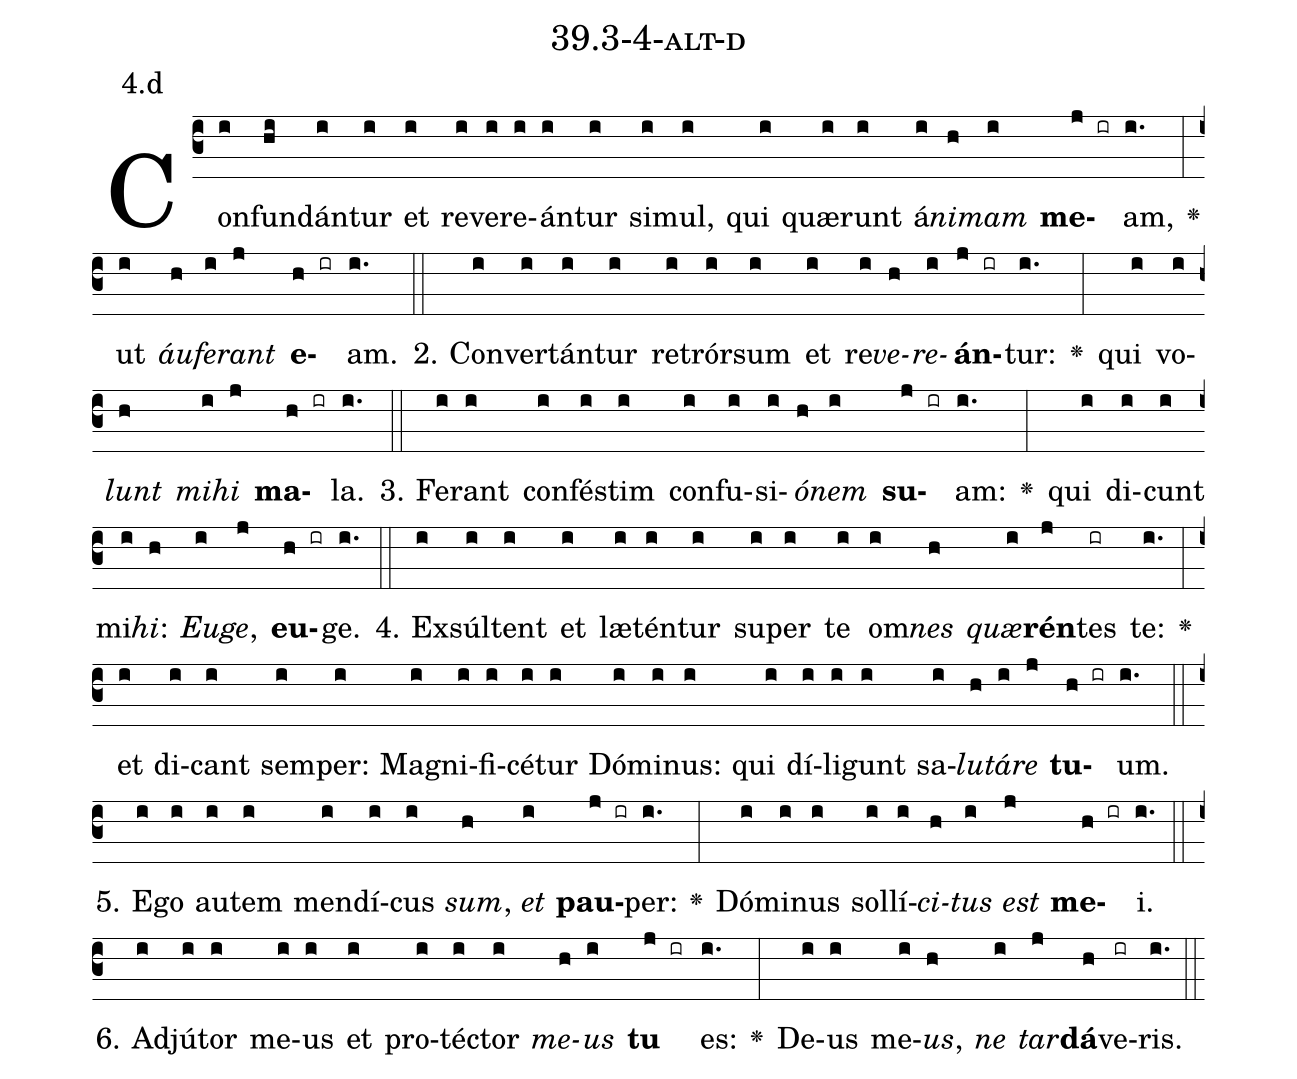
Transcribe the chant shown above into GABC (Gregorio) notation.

name: 39.3-4-alt-d;
annotation: 4.d;
%%
(c3)Con(i)fun(hi)dán(i)tur(i) et(i) re(i)ve(i)re(i)án(i)tur(i) si(i)mul,(i) qui(i) quæ(i)runt(i) á(i)<i>ni</i>(h)<i>mam</i>(i) <b>me</b>(j ir)am,(i.) <v>\greheightstar</v>(:) ut(i) <i>áu</i>(h)<i>fe</i>(i)<i>rant</i>(j) <b>e</b>(h ir)am.(i.) (::)
2. Con(i)ver(i)tán(i)tur(i) re(i)trór(i)sum(i) et(i) re(i)<i>ve</i>(h)<i>re</i>(i)<b>án</b>(j ir)tur:(i.) <v>\greheightstar</v>(:) qui(i) vo(i)<i>lunt</i>(h) <i>mi</i>(i)<i>hi</i>(j) <b>ma</b>(h ir)la.(i.) (::)
3. Fe(i)rant(i) con(i)fés(i)tim(i) con(i)fu(i)si(i)<i>ó</i>(h)<i>nem</i>(i) <b>su</b>(j ir)am:(i.) <v>\greheightstar</v>(:) qui(i) di(i)cunt(i) mi(i)<i>hi</i>:(h) <i>Eu</i>(i)<i>ge</i>,(j) <b>eu</b>(h ir)ge.(i.) (::)
4. Ex(i)súl(i)tent(i) et(i) læ(i)tén(i)tur(i) su(i)per(i) te(i) om(i)<i>nes</i>(h) <i>quæ</i>(i)<b>rén</b>(j)tes(ir) te:(i.) <v>\greheightstar</v>(:) et(i) di(i)cant(i) sem(i)per:(i) Ma(i)gni(i)fi(i)cé(i)tur(i) Dó(i)mi(i)nus:(i) qui(i) dí(i)li(i)gunt(i) sa(i)<i>lu</i>(h)<i>tá</i>(i)<i>re</i>(j) <b>tu</b>(h ir)um.(i.) (::)
5. E(i)go(i) au(i)tem(i) men(i)dí(i)cus(i) <i>sum</i>,(h) <i>et</i>(i) <b>pau</b>(j ir)per:(i.) <v>\greheightstar</v>(:) Dó(i)mi(i)nus(i) sol(i)lí(i)<i>ci</i>(h)<i>tus</i>(i) <i>est</i>(j) <b>me</b>(h ir)i.(i.) (::)
6. Ad(i)jú(i)tor(i) me(i)us(i) et(i) pro(i)téc(i)tor(i) <i>me</i>(h)<i>us</i>(i) <b>tu</b>(j ir) es:(i.) <v>\greheightstar</v>(:) De(i)us(i) me(i)<i>us</i>,(h) <i>ne</i>(i) <i>tar</i>(j)<b>dá</b>(h)ve(ir)ris.(i.) (::)
